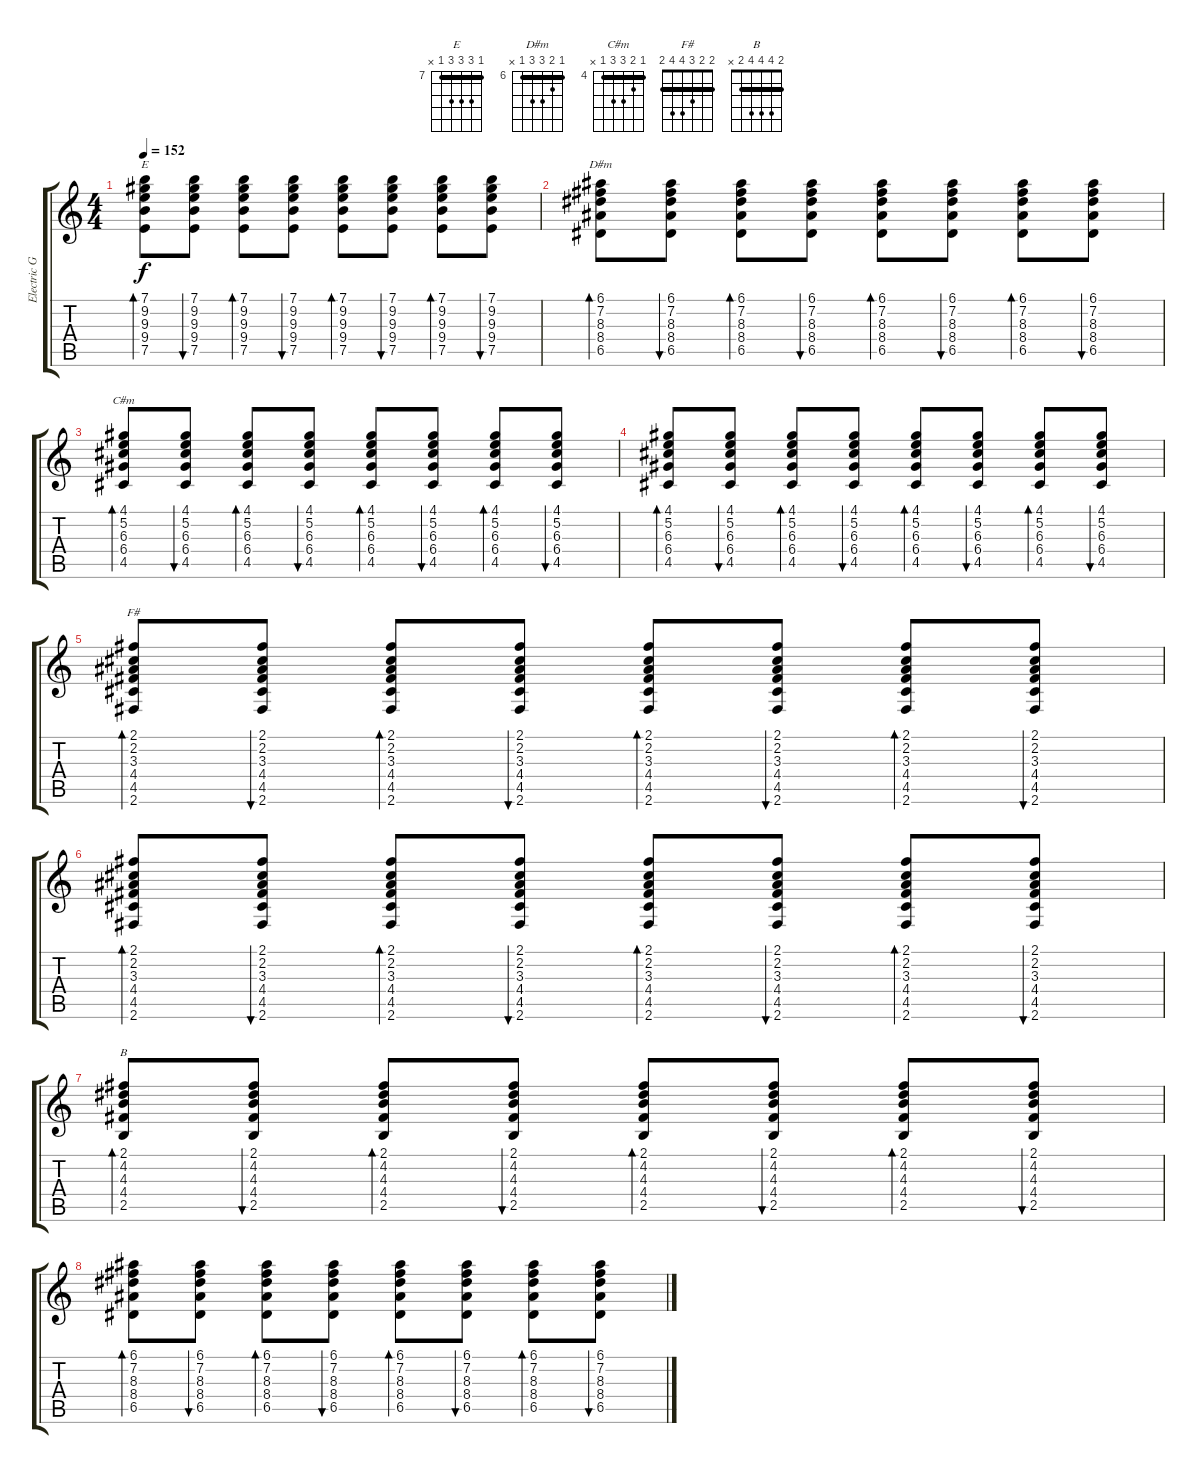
\track ("Electric Guitar" "Electric G") {instrument electricguitarclean}
\staff {score tabs}
\tuning (E4 B3 G3 D3 A2 E2) {hide}
\chord ("E" 7 9 9 9 7 x) {firstfret 7 barre 7}
\chord ("D#m" 6 7 8 8 6 x) {firstfret 6 barre 6}
\chord ("C#m" 4 5 6 6 4 x) {firstfret 4 barre 4}
\chord ("F#" 2 2 3 4 4 2) {barre 2}
\chord ("B" 2 4 4 4 2 x) {barre 2}
\ts (4 4)
\tempo 152
\clef g2
\ks c
(7.1 9.2 9.3 9.4 7.5).8{bd 30 ch "E" dy f} (7.1 9.2 9.3 9.4 7.5).8{bu 30} (7.1 9.2 9.3 9.4 7.5).8{bd 30} (7.1 9.2 9.3 9.4 7.5).8{bu 30} (7.1 9.2 9.3 9.4 7.5).8{bd 30} (7.1 9.2 9.3 9.4 7.5).8{bu 30} (7.1 9.2 9.3 9.4 7.5).8{bd 30} (7.1 9.2 9.3 9.4 7.5).8{bu 30} |
(6.1 7.2 8.3 8.4 6.5).8{bd 30 ch "D#m"} (6.1 7.2 8.3 8.4 6.5).8{bu 30} (6.1 7.2 8.3 8.4 6.5).8{bd 30} (6.1 7.2 8.3 8.4 6.5).8{bu 30} (6.1 7.2 8.3 8.4 6.5).8{bd 30} (6.1 7.2 8.3 8.4 6.5).8{bu 30} (6.1 7.2 8.3 8.4 6.5).8{bd 30} (6.1 7.2 8.3 8.4 6.5).8{bu 30} |
(4.1 5.2 6.3 6.4 4.5).8{bd 30 ch "C#m"} (4.1 5.2 6.3 6.4 4.5).8{bu 30} (4.1 5.2 6.3 6.4 4.5).8{bd 30} (4.1 5.2 6.3 6.4 4.5).8{bu 30} (4.1 5.2 6.3 6.4 4.5).8{bd 30} (4.1 5.2 6.3 6.4 4.5).8{bu 30} (4.1 5.2 6.3 6.4 4.5).8{bd 30} (4.1 5.2 6.3 6.4 4.5).8{bu 30} |
(4.1 5.2 6.3 6.4 4.5).8{bd 30} (4.1 5.2 6.3 6.4 4.5).8{bu 30} (4.1 5.2 6.3 6.4 4.5).8{bd 30} (4.1 5.2 6.3 6.4 4.5).8{bu 30} (4.1 5.2 6.3 6.4 4.5).8{bd 30} (4.1 5.2 6.3 6.4 4.5).8{bu 30} (4.1 5.2 6.3 6.4 4.5).8{bd 30} (4.1 5.2 6.3 6.4 4.5).8{bu 30} |
(2.1 2.2 3.3 4.4 4.5 2.6).8{bd 30 ch "F#"} (2.1 2.2 3.3 4.4 4.5 2.6).8{bu 30} (2.1 2.2 3.3 4.4 4.5 2.6).8{bd 30} (2.1 2.2 3.3 4.4 4.5 2.6).8{bu 30} (2.1 2.2 3.3 4.4 4.5 2.6).8{bd 30} (2.1 2.2 3.3 4.4 4.5 2.6).8{bu 30} (2.1 2.2 3.3 4.4 4.5 2.6).8{bd 30} (2.1 2.2 3.3 4.4 4.5 2.6).8{bu 30} |
(2.1 2.2 3.3 4.4 4.5 2.6).8{bd 30} (2.1 2.2 3.3 4.4 4.5 2.6).8{bu 30} (2.1 2.2 3.3 4.4 4.5 2.6).8{bd 30} (2.1 2.2 3.3 4.4 4.5 2.6).8{bu 30} (2.1 2.2 3.3 4.4 4.5 2.6).8{bd 30} (2.1 2.2 3.3 4.4 4.5 2.6).8{bu 30} (2.1 2.2 3.3 4.4 4.5 2.6).8{bd 30} (2.1 2.2 3.3 4.4 4.5 2.6).8{bu 30} |
(2.1 4.2 4.3 4.4 2.5).8{bd 30 ch "B"} (2.1 4.2 4.3 4.4 2.5).8{bu 30} (2.1 4.2 4.3 4.4 2.5).8{bd 30} (2.1 4.2 4.3 4.4 2.5).8{bu 30} (2.1 4.2 4.3 4.4 2.5).8{bd 30} (2.1 4.2 4.3 4.4 2.5).8{bu 30} (2.1 4.2 4.3 4.4 2.5).8{bd 30} (2.1 4.2 4.3 4.4 2.5).8{bu 30} |
(6.1 7.2 8.3 8.4 6.5).8{bd 30} (6.1 7.2 8.3 8.4 6.5).8{bu 30} (6.1 7.2 8.3 8.4 6.5).8{bd 30} (6.1 7.2 8.3 8.4 6.5).8{bu 30} (6.1 7.2 8.3 8.4 6.5).8{bd 30} (6.1 7.2 8.3 8.4 6.5).8{bu 30} (6.1 7.2 8.3 8.4 6.5).8{bd 30} (6.1 7.2 8.3 8.4 6.5).8{bu 30}
